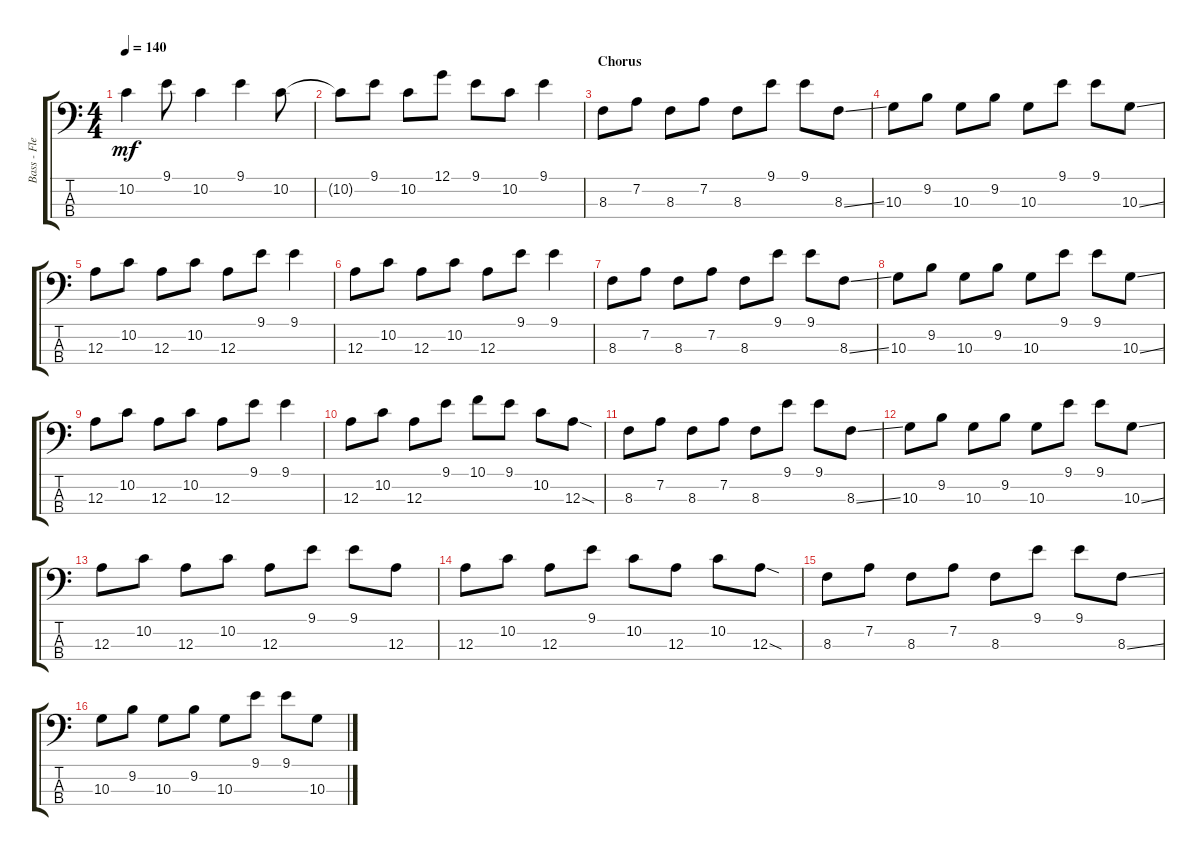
\track ("Bass - Flea" "Bass - Fle") {instrument electricbassfinger}
\staff {score tabs}
\tuning (G2 D2 A1 E1) {hide}
\ts (4 4)
\tempo 140
\clef f4
\ks c
10.2.4{dy mf} 9.1.8 10.2.4 9.1.4 10.2.8 |
10.2{t}.8 9.1.8 10.2.8 12.1.8 9.1.8 10.2.8 9.1.4 |
\section ("" "Chorus")
8.3.8 7.2.8 8.3.8 7.2.8 8.3.8 9.1.8 9.1.8 8.3{ss}.8 |
10.3.8 9.2.8 10.3.8 9.2.8 10.3.8 9.1.8 9.1.8 10.3{ss}.8 |
12.3.8 10.2.8 12.3.8 10.2.8 12.3.8 9.1.8 9.1.4 |
12.3.8 10.2.8 12.3.8 10.2.8 12.3.8 9.1.8 9.1.4 |
8.3.8 7.2.8 8.3.8 7.2.8 8.3.8 9.1.8 9.1.8 8.3{ss}.8 |
10.3.8 9.2.8 10.3.8 9.2.8 10.3.8 9.1.8 9.1.8 10.3{ss}.8 |
12.3.8 10.2.8 12.3.8 10.2.8 12.3.8 9.1.8 9.1.4 |
12.3.8 10.2.8 12.3.8 9.1.8 10.1.8 9.1.8 10.2.8 12.3{sod}.8 |
8.3.8 7.2.8 8.3.8 7.2.8 8.3.8 9.1.8 9.1.8 8.3{ss}.8 |
10.3.8 9.2.8 10.3.8 9.2.8 10.3.8 9.1.8 9.1.8 10.3{ss}.8 |
12.3.8 10.2.8 12.3.8 10.2.8 12.3.8 9.1.8 9.1.8 12.3.8 |
12.3.8 10.2.8 12.3.8 9.1.8 10.2.8 12.3.8 10.2.8 12.3{sod}.8 |
8.3.8 7.2.8 8.3.8 7.2.8 8.3.8 9.1.8 9.1.8 8.3{ss}.8 |
10.3.8 9.2.8 10.3.8 9.2.8 10.3.8 9.1.8 9.1.8 10.3{ss}.8
